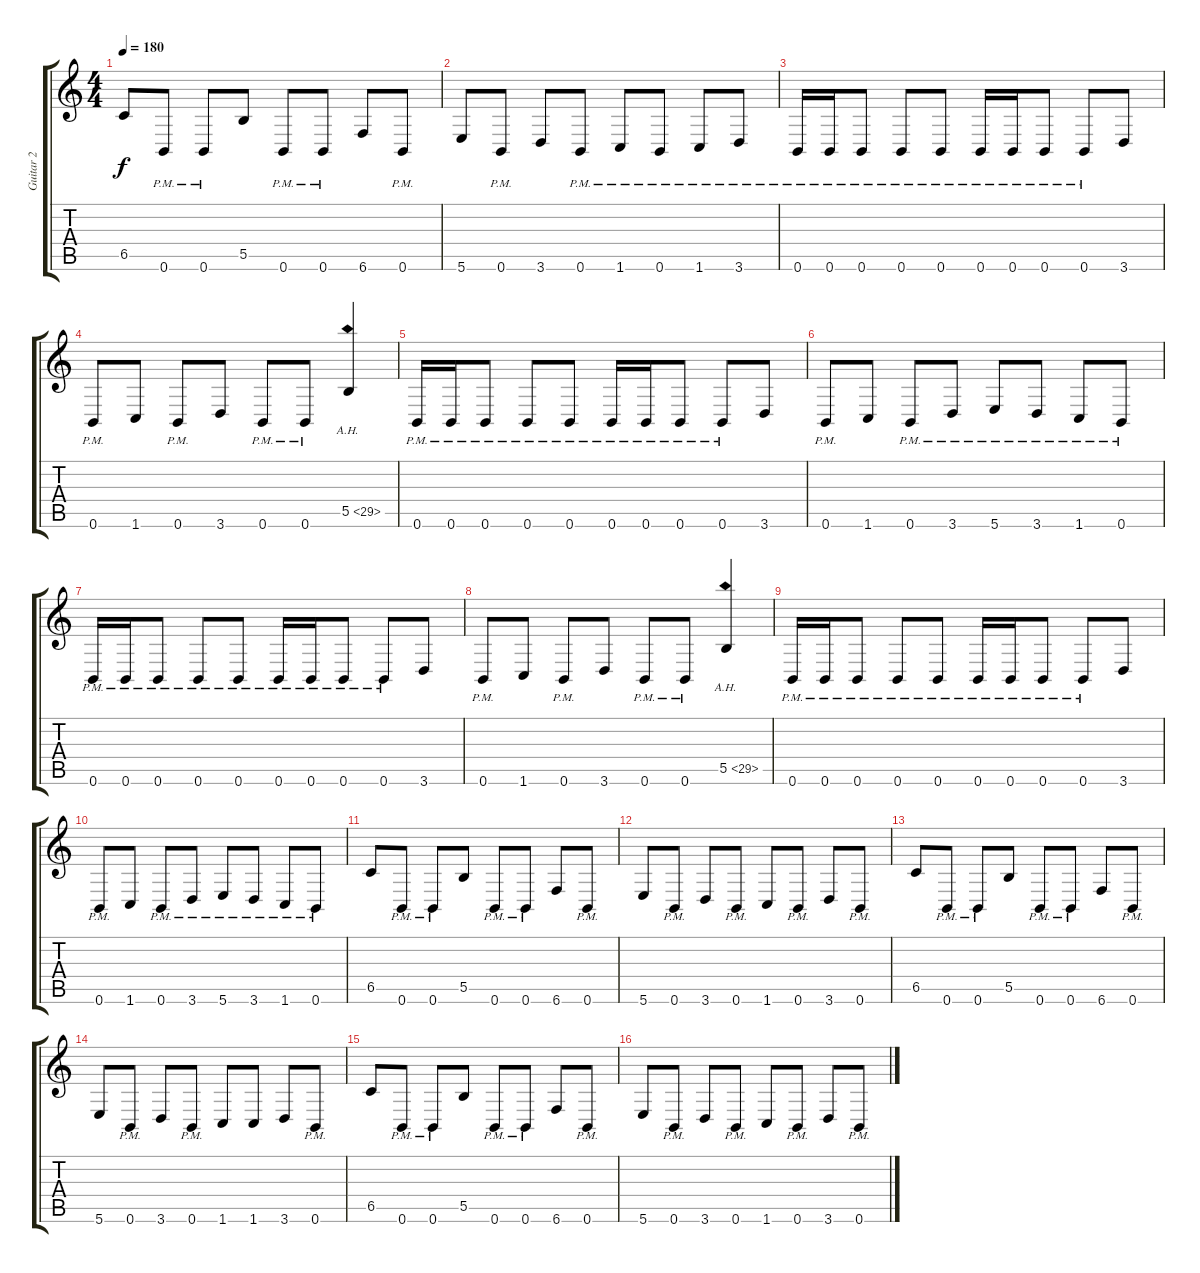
\track ("Guitar 2" "Guitar 2") {instrument distortionguitar}
\staff {score tabs}
\tuning (Db4 Ab3 E3 B2 Gb2 B1) {hide}
\ts (4 4)
\tempo 180
\clef g2
\ks c
6.5.8{dy f} 0.6{pm}.8 0.6{pm}.8 5.5.8 0.6{pm}.8 0.6{pm}.8 6.6.8 0.6{pm}.8 |
5.6.8 0.6{pm}.8 3.6.8 0.6{pm}.8 1.6{pm}.8 0.6{pm}.8 1.6{pm}.8 3.6{pm}.8 |
0.6{pm}.16 0.6{pm}.16 0.6{pm}.8 0.6{pm}.8 0.6{pm}.8 0.6{pm}.16 0.6{pm}.16 0.6{pm}.8 0.6{pm}.8 3.6.8 |
0.6{pm}.8 1.6.8 0.6{pm}.8 3.6.8 0.6{pm}.8 0.6{pm}.8 5.5{ah 24}.4 |
0.6{pm}.16 0.6{pm}.16 0.6{pm}.8 0.6{pm}.8 0.6{pm}.8 0.6{pm}.16 0.6{pm}.16 0.6{pm}.8 0.6{pm}.8 3.6.8 |
0.6{pm}.8 1.6.8 0.6{pm}.8 3.6{pm}.8 5.6{pm}.8 3.6{pm}.8 1.6{pm}.8 0.6{pm}.8 |
0.6{pm}.16 0.6{pm}.16 0.6{pm}.8 0.6{pm}.8 0.6{pm}.8 0.6{pm}.16 0.6{pm}.16 0.6{pm}.8 0.6{pm}.8 3.6.8 |
0.6{pm}.8 1.6.8 0.6{pm}.8 3.6.8 0.6{pm}.8 0.6{pm}.8 5.5{ah 24}.4 |
0.6{pm}.16 0.6{pm}.16 0.6{pm}.8 0.6{pm}.8 0.6{pm}.8 0.6{pm}.16 0.6{pm}.16 0.6{pm}.8 0.6{pm}.8 3.6.8 |
0.6{pm}.8 1.6.8 0.6{pm}.8 3.6{pm}.8 5.6{pm}.8 3.6{pm}.8 1.6{pm}.8 0.6{pm}.8 |
6.5.8 0.6{pm}.8 0.6{pm}.8 5.5.8 0.6{pm}.8 0.6{pm}.8 6.6.8 0.6{pm}.8 |
5.6.8 0.6{pm}.8 3.6.8 0.6{pm}.8 1.6.8 0.6{pm}.8 3.6.8 0.6{pm}.8 |
6.5.8 0.6{pm}.8 0.6{pm}.8 5.5.8 0.6{pm}.8 0.6{pm}.8 6.6.8 0.6{pm}.8 |
5.6.8 0.6{pm}.8 3.6.8 0.6{pm}.8 1.6.8 1.6.8 3.6.8 0.6{pm}.8 |
6.5.8 0.6{pm}.8 0.6{pm}.8 5.5.8 0.6{pm}.8 0.6{pm}.8 6.6.8 0.6{pm}.8 |
5.6.8 0.6{pm}.8 3.6.8 0.6{pm}.8 1.6.8 0.6{pm}.8 3.6.8 0.6{pm}.8
